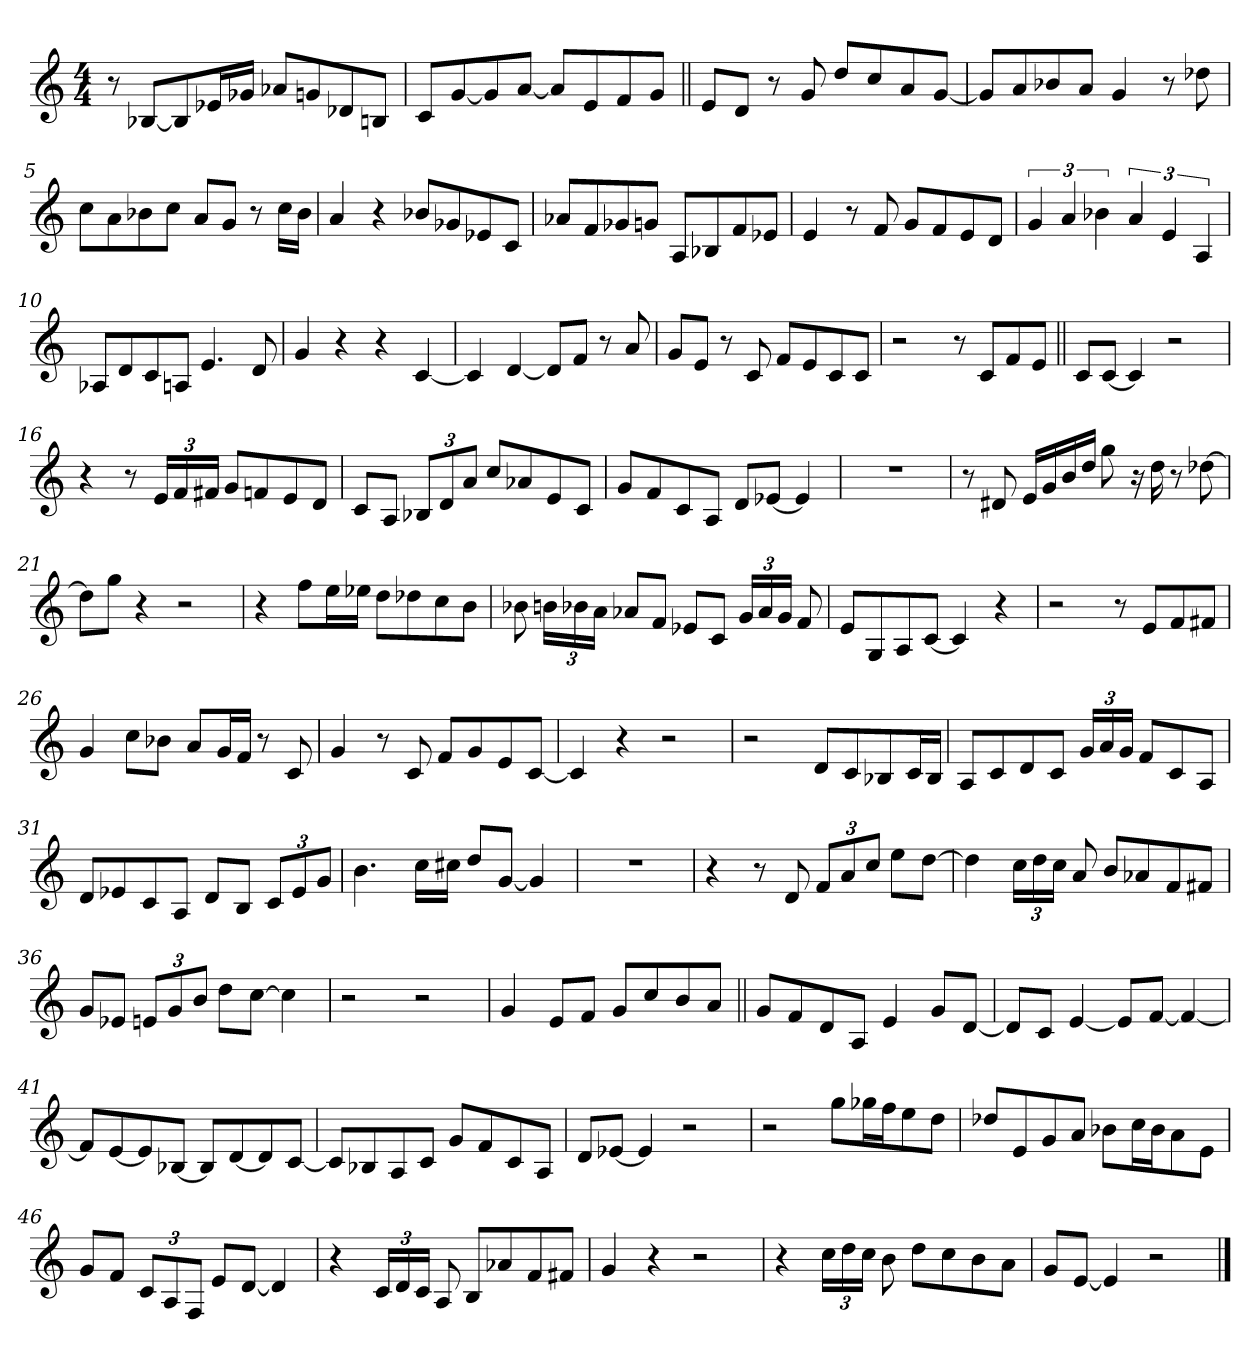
**kern
*part1
*staff1
*clefG2
*k[]
*C:
*M4/4
=1
8r
[8B-X/L
8B-/]
16e-X/L
16g-X/JJ
8a-X/L
8gn/
8d-X/
8Bn/J
=2
8c/L
[8g/
8g/]
[8a/J
8a/L]
8e/
8f/
8g/J
=3||
8e/L
8d/J
8r
8g/
8dd/L
8cc/
8a/
[8g/J
=4
8g/L]
8a/
8b-X/
8a/J
4g/
8r
8dd-X\
=5
8cc\L
8a\
8b-X\
8cc\J
8a/L
8g/J
8r
16cc\LL
16b-\JJ
=6
4a/
4r
8b-X/L
8g-X/
8e-X/
8c/J
=7
8a-X/L
8f/
8g-X/
8gn/J
8A/L
8B-X/
8f/
8e-X/J
=8
4e/
8r
8f/
8g/L
8f/
8e/
8d/J
=9
6g/
6a/
6b-X\
6a/
6e/
6A/
=10
8A-X/L
8d/
8c/
8An/J
4.e/
8d/
=11
4g/
4r
4r
[4c/
=12
4c/]
[4d/
8d/L]
8f/J
8r
8a/
=13
8g/L
8e/J
8r
8c/
8f/L
8e/
8c/
8c/J
=14
2r
8r
8c/L
8f/
8e/J
=15||
8c/L
[8c/J
4c/]
2r
=16
4r
8r
24e/LL
24f/
24f#X/JJ
8g/L
8fn/
8e/
8d/J
=17
8c/L
8A/J
12B-X/L
12d/
12a/J
8cc/L
8a-X/
8e/
8c/J
=18
8g/L
8f/
8c/
8A/J
8d/L
[8e-X/J
4e-/]
=19
1r
=20
8r
8d#X/
16e/LL
16g/
16b/
16dd/JJ
8gg\
16r
16dd\
8r
[8dd-X\
=21
8dd-\L]
8gg\J
4r
2r
=22
4r
8ff\L
16ee\L
16ee-X\JJ
8dd\L
8dd-X\
8cc\
8b\J
=23
8b-X\
24bn\LL
24b-X\
24a\JJ
8a-X/L
8f/J
8e-X/L
8c/J
24g/LL
24a-/
24g/JJ
8f/
=24
8e/L
8G/
8A/
[8c/J
4c/]
4r
=25
2r
8r
8e/L
8f/
8f#X/J
=26
4g/
8cc\L
8b-X\J
8a/L
16g/L
16f/JJ
8r
8c/
=27
4g/
8r
8c/
8f/L
8g/
8e/
[8c/J
=28
4c/]
4r
2r
=29
2r
8d/L
8c/
8B-X/
16c/L
16B-/JJ
=30
8A/L
8c/
8d/
8c/J
24g/LL
24a/
24g/JJ
8f/L
8c/
8A/J
=31
8d/L
8e-X/
8c/
8A/J
8d/L
8B/J
12c/L
12e-/
12g/J
=32
4.b\
16cc\LL
16cc#X\JJ
8dd/L
[8g/J
4g/]
=33
1r
=34
4r
8r
8d/
12f/L
12a/
12cc/J
8ee\L
[8dd\J
=35
4dd\]
24cc\LL
24dd\
24cc\JJ
8a/
8b/L
8a-X/
8f/
8f#X/J
=36
8g/L
8e-X/J
12en/L
12g/
12b/J
8dd\L
[8cc\J
4cc\]
=37
2r
2r
=38
4g/
8e/L
8f/J
8g/L
8cc/
8b/
8a/J
=39||
8g/L
8f/
8d/
8A/J
4e/
8g/L
[8d/J
=40
8d/L]
8c/J
[4e/
8e/L]
[8f/J
4f/_
=41
8f/L]
[8e/
8e/]
[8B-X/J
8B-/L]
[8d/
8d/]
[8c/J
=42
8c/L]
8B-X/
8A/
8c/J
8g/L
8f/
8c/
8A/J
=43
8d/L
[8e-X/J
4e-/]
2r
=44
2r
8gg\L
16gg-X\L
16ff\J
8ee\
8dd\J
=45
8dd-X/L
8e/
8g/
8a/J
8b-X\L
16cc\L
16b-\J
8a\
8e\J
=46
8g/L
8f/J
12c/L
12A/
12F/J
8e/L
[8d/J
4d/]
=47
4r
24c/LL
24d/
24c/JJ
8A/
8B/L
8a-X/
8f/
8f#X/J
=48
4g/
4r
2r
=49
4r
24cc\LL
24dd\
24cc\JJ
8b\
8dd\L
8cc\
8b\
8a\J
=50
8g/L
[8e/J
4e/]
2r
==
*-
